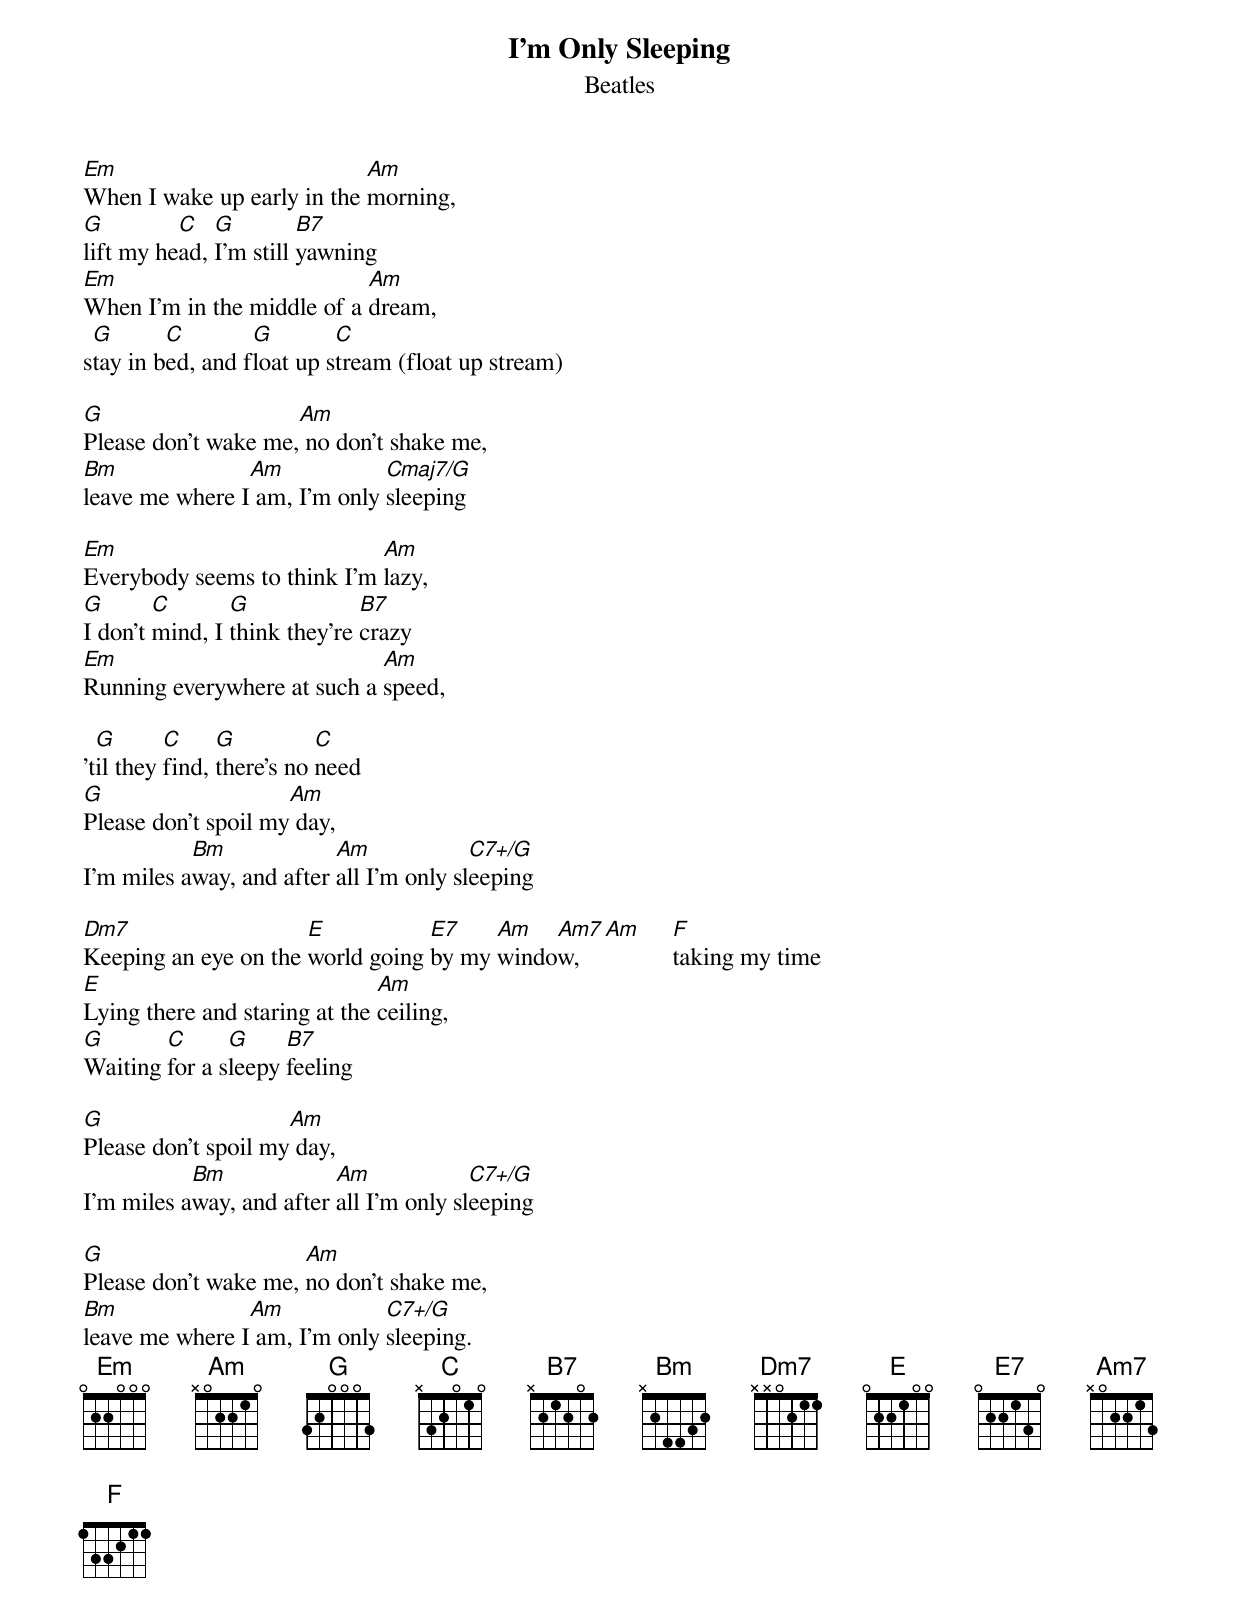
I'm Only Sleeping
Beatles

Em                          Am
When I wake up early in the morning,
G         C   G         B7
lift my head, I'm still yawning
Em                          Am
When I'm in the middle of a dream,
 G       C        G        C
stay in bed, and float up stream (float up stream)

G                    Am
Please don't wake me, no don't shake me,
Bm              Am            Cmaj7/G
leave me where I am, I'm only sleeping

Em                           Am
Everybody seems to think I'm lazy,
G       C       G             B7
I don't mind, I think they're crazy
Em                           Am
Running everywhere at such a speed,

  G       C     G          C
'til they find, there's no need
G                    Am
Please don't spoil my day,
           Bm             Am             C7+/G
I'm miles away, and after all I'm only sleeping

Dm7                   E           E7    Am   Am7 Am   F
Keeping an eye on the world going by my window,       taking my time
E                              Am
Lying there and staring at the ceiling,
G       C      G     B7
Waiting for a sleepy feeling

G                    Am
Please don't spoil my day,
           Bm             Am             C7+/G
I'm miles away, and after all I'm only sleeping

G                     Am
Please don't wake me, no don't shake me,
Bm              Am            C7+/G
leave me where I am, I'm only sleeping.
